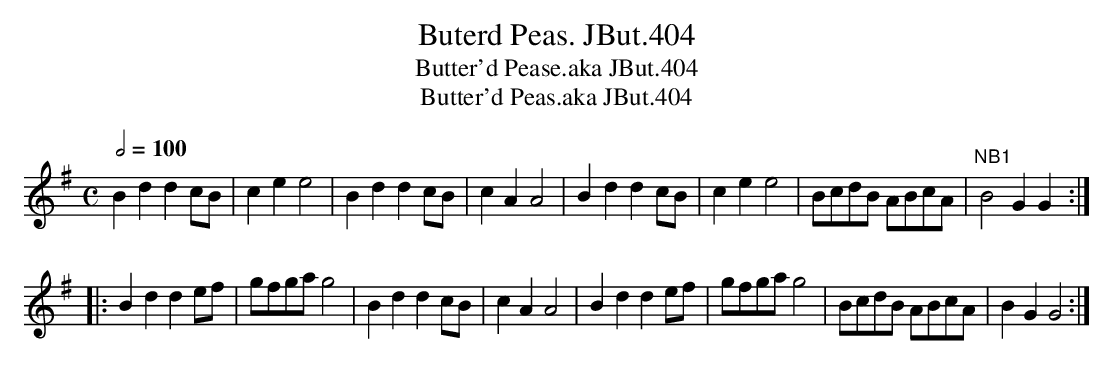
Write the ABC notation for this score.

X:1
T:Buterd Peas. JBut.404
T:Butter'd Pease.aka JBut.404
T:Butter'd Peas.aka JBut.404
M:C
L:1/8
Q:1/2=100
K:G
B2d2d2 cB|c2e2e4|B2d2d2cB|c2A2A4|\
B2d2d2cB|c2e2e4|BcdB ABcA|"NB1"B4G2G2:|
|:B2d2d2 ef|gfga g4|B2d2d2 cB|c2A2A4|\
B2d2d2 ef|gfga g4|BcdB ABcA|B2G2G4:|
